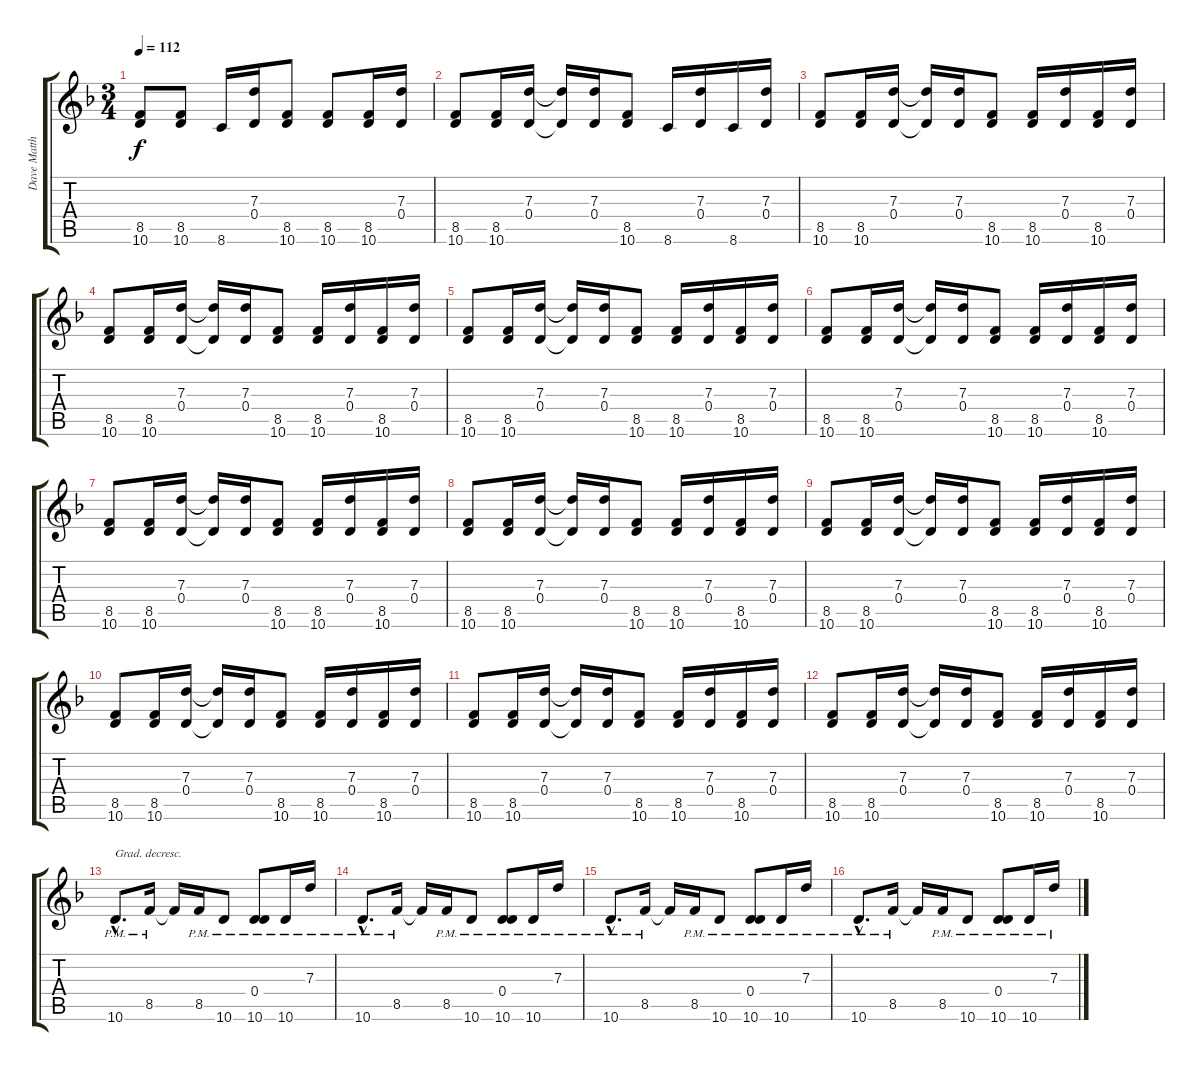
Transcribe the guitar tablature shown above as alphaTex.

\track ("Dave Matthews" "Dave Matth") {instrument acousticguitarsteel}
\staff {score tabs}
\tuning (E4 B3 G3 D3 A2 E2) {hide}
\ts (3 4)
\tempo 112
\clef g2
\ks dminor
(8.5 10.6).8{dy f} (8.5 10.6).8 8.6.16 (7.3 0.4).16 (8.5 10.6).8 (8.5 10.6).8 (8.5 10.6).16 (7.3 0.4).16 |
(8.5 10.6).8 (8.5 10.6).16 (7.3 0.4).16 (7.3{t} 0.4{t}).16 (7.3 0.4).16 (8.5 10.6).8 8.6.16 (7.3 0.4).16 8.6.16 (7.3 0.4).16 |
(8.5 10.6).8 (8.5 10.6).16 (7.3 0.4).16 (7.3{t} 0.4{t}).16 (7.3 0.4).16 (8.5 10.6).8 (8.5 10.6).16 (7.3 0.4).16 (8.5 10.6).16 (7.3 0.4).16 |
(8.5 10.6).8 (8.5 10.6).16 (7.3 0.4).16 (7.3{t} 0.4{t}).16 (7.3 0.4).16 (8.5 10.6).8 (8.5 10.6).16 (7.3 0.4).16 (8.5 10.6).16 (7.3 0.4).16 |
(8.5 10.6).8 (8.5 10.6).16 (7.3 0.4).16 (7.3{t} 0.4{t}).16 (7.3 0.4).16 (8.5 10.6).8 (8.5 10.6).16 (7.3 0.4).16 (8.5 10.6).16 (7.3 0.4).16 |
(8.5 10.6).8 (8.5 10.6).16 (7.3 0.4).16 (7.3{t} 0.4{t}).16 (7.3 0.4).16 (8.5 10.6).8 (8.5 10.6).16 (7.3 0.4).16 (8.5 10.6).16 (7.3 0.4).16 |
(8.5 10.6).8 (8.5 10.6).16 (7.3 0.4).16 (7.3{t} 0.4{t}).16 (7.3 0.4).16 (8.5 10.6).8 (8.5 10.6).16 (7.3 0.4).16 (8.5 10.6).16 (7.3 0.4).16 |
(8.5 10.6).8 (8.5 10.6).16 (7.3 0.4).16 (7.3{t} 0.4{t}).16 (7.3 0.4).16 (8.5 10.6).8 (8.5 10.6).16 (7.3 0.4).16 (8.5 10.6).16 (7.3 0.4).16 |
(8.5 10.6).8 (8.5 10.6).16 (7.3 0.4).16 (7.3{t} 0.4{t}).16 (7.3 0.4).16 (8.5 10.6).8 (8.5 10.6).16 (7.3 0.4).16 (8.5 10.6).16 (7.3 0.4).16 |
(8.5 10.6).8 (8.5 10.6).16 (7.3 0.4).16 (7.3{t} 0.4{t}).16 (7.3 0.4).16 (8.5 10.6).8 (8.5 10.6).16 (7.3 0.4).16 (8.5 10.6).16 (7.3 0.4).16 |
(8.5 10.6).8 (8.5 10.6).16 (7.3 0.4).16 (7.3{t} 0.4{t}).16 (7.3 0.4).16 (8.5 10.6).8 (8.5 10.6).16 (7.3 0.4).16 (8.5 10.6).16 (7.3 0.4).16 |
(8.5 10.6).8 (8.5 10.6).16 (7.3 0.4).16 (7.3{t} 0.4{t}).16 (7.3 0.4).16 (8.5 10.6).8 (8.5 10.6).16 (7.3 0.4).16 (8.5 10.6).16 (7.3 0.4).16 |
10.6{hac pm}.8{d txt "Grad. decresc."} 8.5{pm}.16 8.5{t}.16 8.5{pm}.16 10.6{pm}.8 (0.4{pm} 10.6{pm}).8 10.6{pm}.16 7.3{pm}.16 |
10.6{hac pm}.8{d} 8.5{pm}.16 8.5{t}.16 8.5{pm}.16 10.6{pm}.8 (0.4{pm} 10.6{pm}).8 10.6{pm}.16 7.3{pm}.16 |
10.6{hac pm}.8{d} 8.5{pm}.16 8.5{t}.16 8.5{pm}.16 10.6{pm}.8 (0.4{pm} 10.6{pm}).8 10.6{pm}.16 7.3{pm}.16 |
10.6{hac pm}.8{d} 8.5{pm}.16 8.5{t}.16 8.5{pm}.16 10.6{pm}.8 (0.4{pm} 10.6{pm}).8 10.6{pm}.16 7.3{pm}.16
